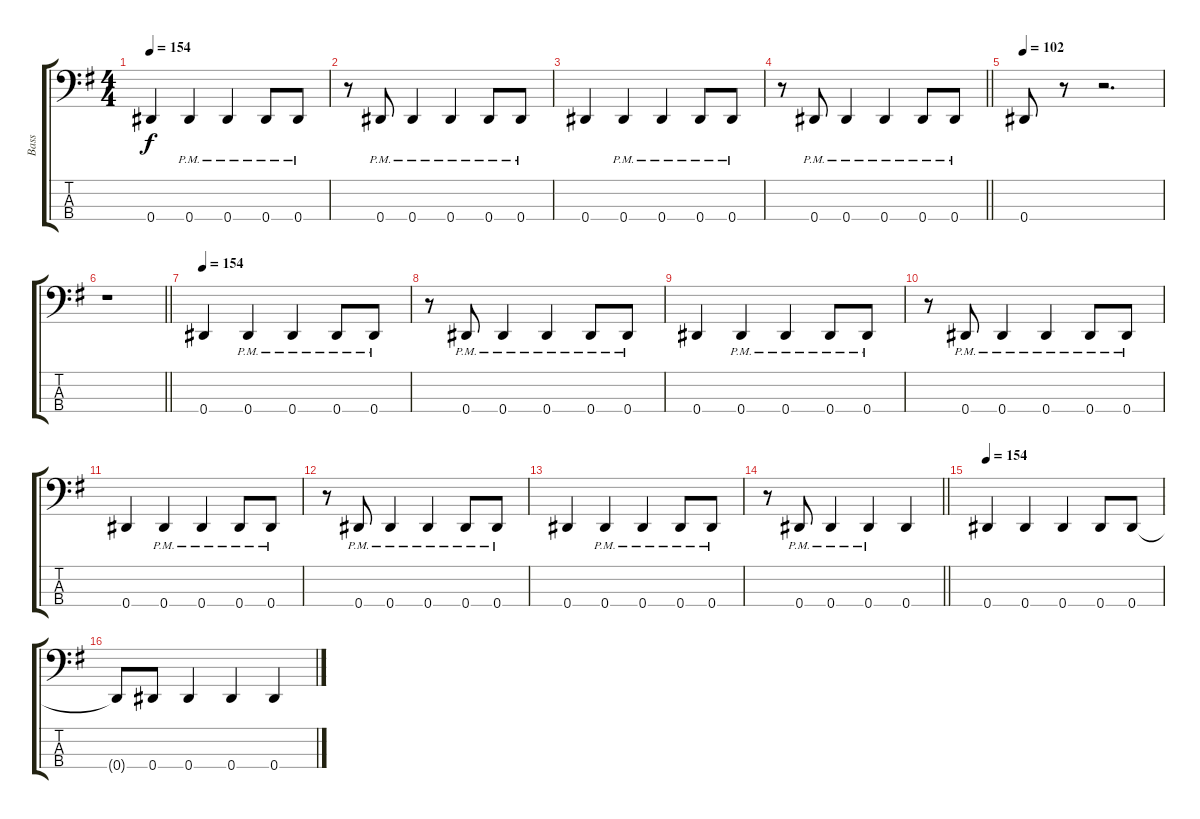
\track ("Bass" "Bass") {instrument electricbasspick}
\staff {score tabs}
\tuning (Gb2 Db2 Ab1 Eb1) {hide}
\ts (4 4)
\tempo 154
\clef f4
\ks eminor
0.4.4{dy f} 0.4{pm}.4 0.4{pm}.4 0.4{pm}.8 0.4{pm}.8 |
r.8 0.4{pm}.8 0.4{pm}.4 0.4{pm}.4 0.4{pm}.8 0.4{pm}.8 |
0.4.4 0.4{pm}.4 0.4{pm}.4 0.4{pm}.8 0.4{pm}.8 |
\barLineRight lightlight
r.8 0.4{pm}.8 0.4{pm}.4 0.4{pm}.4 0.4{pm}.8 0.4{pm}.8 |
\tempo 102
0.4.8 r.8 r.2{d} |
\barLineRight lightlight
r.1 |
\tempo 154
0.4.4 0.4{pm}.4 0.4{pm}.4 0.4{pm}.8 0.4{pm}.8 |
r.8 0.4{pm}.8 0.4{pm}.4 0.4{pm}.4 0.4{pm}.8 0.4{pm}.8 |
0.4.4 0.4{pm}.4 0.4{pm}.4 0.4{pm}.8 0.4{pm}.8 |
r.8 0.4{pm}.8 0.4{pm}.4 0.4{pm}.4 0.4{pm}.8 0.4{pm}.8 |
0.4.4 0.4{pm}.4 0.4{pm}.4 0.4{pm}.8 0.4{pm}.8 |
r.8 0.4{pm}.8 0.4{pm}.4 0.4{pm}.4 0.4{pm}.8 0.4{pm}.8 |
0.4.4 0.4{pm}.4 0.4{pm}.4 0.4{pm}.8 0.4{pm}.8 |
\barLineRight lightlight
r.8 0.4{pm}.8 0.4{pm}.4 0.4{pm}.4 0.4.4 |
\tempo 154
0.4.4 0.4.4 0.4.4 0.4.8 0.4.8 |
0.4{t}.8 0.4.8 0.4.4 0.4.4 0.4.4
